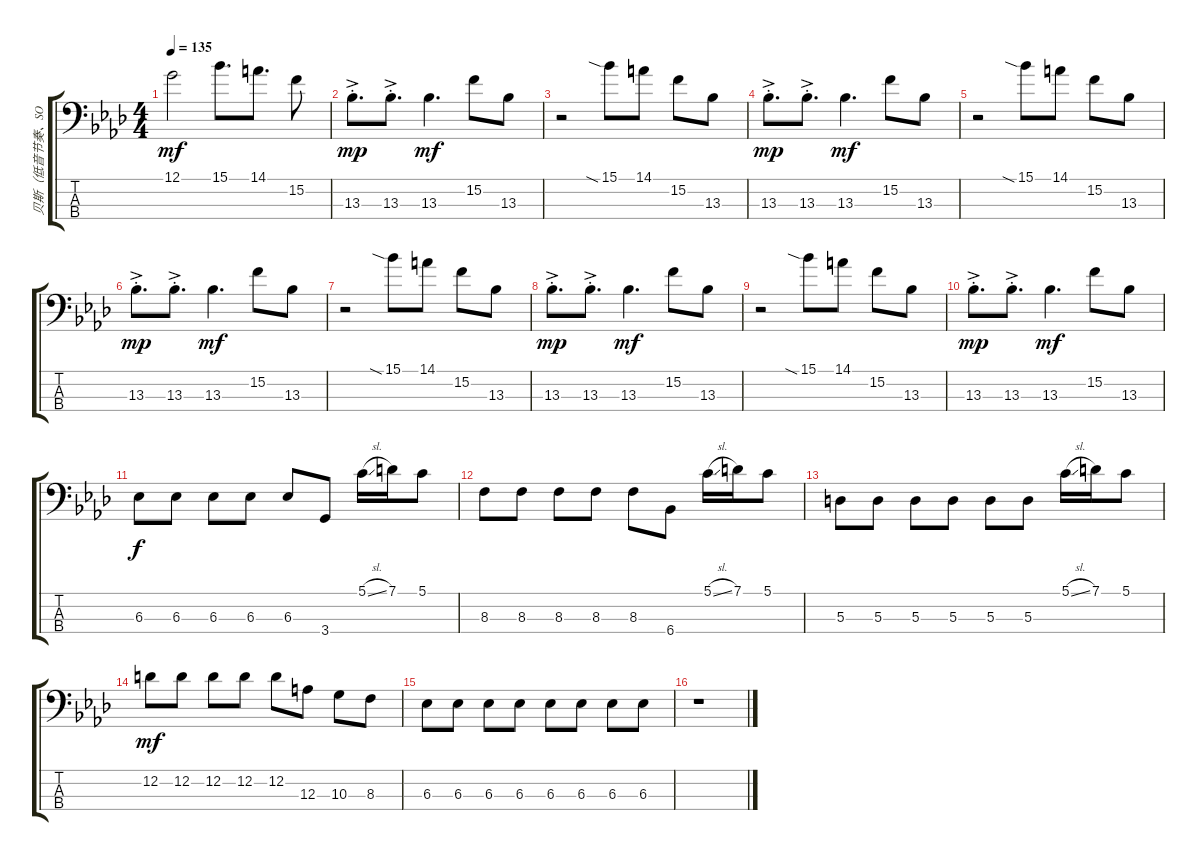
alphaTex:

\track ("贝斯（低音节奏、SOLO）" "贝斯（低音节奏、SO") {instrument electricbassfinger}
\staff {score tabs}
\tuning (G2 D2 A1 E1) {hide}
\ts (4 4)
\tempo 135
\clef f4
\ks ab
12.1.2{dy mf} 15.1.8{d} 14.1.8{d} 15.2.8 |
13.3{ac st}.8{d dy mp} 13.3{ac st}.8{d} 13.3.4{d dy mf} 15.2.8 13.3.8 |
r.2 15.1{sia}.8 14.1.8 15.2.8 13.3.8 |
13.3{ac st}.8{d dy mp} 13.3{ac st}.8{d} 13.3.4{d dy mf} 15.2.8 13.3.8 |
r.2 15.1{sia}.8 14.1.8 15.2.8 13.3.8 |
13.3{ac st}.8{d dy mp} 13.3{ac st}.8{d} 13.3.4{d dy mf} 15.2.8 13.3.8 |
r.2 15.1{sia}.8 14.1.8 15.2.8 13.3.8 |
13.3{ac st}.8{d dy mp} 13.3{ac st}.8{d} 13.3.4{d dy mf} 15.2.8 13.3.8 |
r.2 15.1{sia}.8 14.1.8 15.2.8 13.3.8 |
13.3{ac st}.8{d dy mp} 13.3{ac st}.8{d} 13.3.4{d dy mf} 15.2.8 13.3.8 |
6.3.8{dy f} 6.3.8 6.3.8 6.3.8 6.3.8 3.4.8 5.1{sl}.16 7.1.16 5.1.8 |
8.3.8 8.3.8 8.3.8 8.3.8 8.3.8 6.4.8 5.1{sl}.16 7.1.16 5.1.8 |
5.3.8 5.3.8 5.3.8 5.3.8 5.3.8 5.3.8 5.1{sl}.16 7.1.16 5.1.8 |
12.2.8{dy mf} 12.2.8 12.2.8 12.2.8 12.2.8 12.3.8 10.3.8 8.3.8 |
6.3.8 6.3.8 6.3.8 6.3.8 6.3.8 6.3.8 6.3.8 6.3.8 |
r.1
